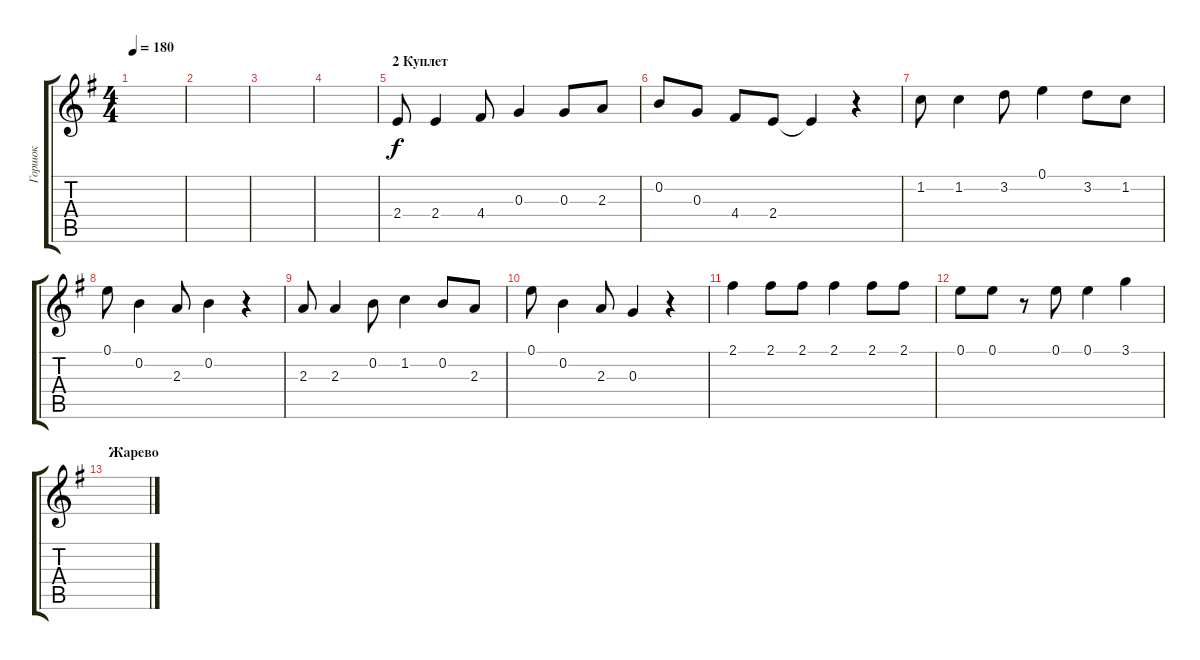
\track ("Горшок" "Горшок") {instrument overdrivenguitar}
\staff {score tabs}
\tuning (E4 B3 G3 D3 A2 E2) {hide}
\ts (4 4)
\tempo 180
\clef g2
\ks g
|
|
|
|
\section ("" "2 Куплет")
2.4.8 2.4.4 4.4.8 0.3.4 0.3.8 2.3.8 |
0.2.8 0.3.8 4.4.8 2.4.8 2.4{t}.4 r.4 |
1.2.8 1.2.4 3.2.8 0.1.4 3.2.8 1.2.8 |
0.1.8 0.2.4 2.3.8 0.2.4 r.4 |
2.3.8 2.3.4 0.2.8 1.2.4 0.2.8 2.3.8 |
0.1.8 0.2.4 2.3.8 0.3.4 r.4 |
2.1.4 2.1.8 2.1.8 2.1.4 2.1.8 2.1.8 |
0.1.8 0.1.8 r.8 0.1.8 0.1.4 3.1.4 |
\section ("" "Жарево")
